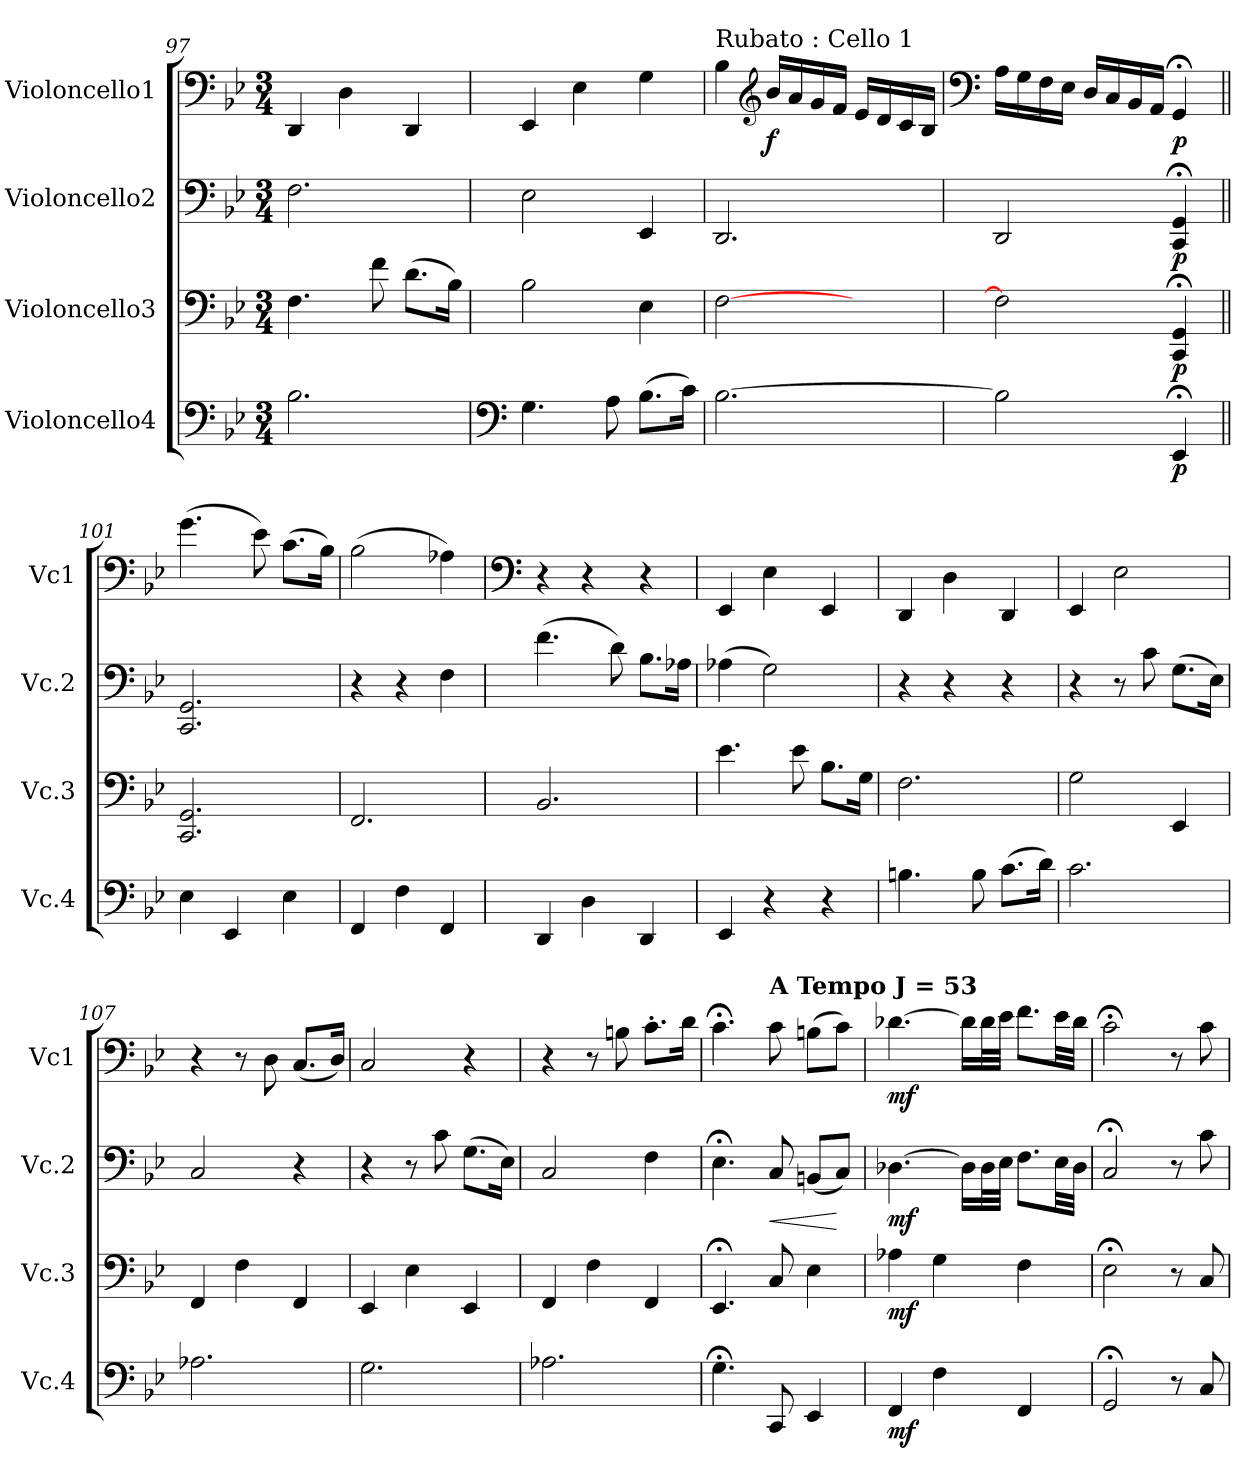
**kern	**dynam	**kern	**dynam	**kern	**dynam	**kern	**dynam
*part4	*part4	*part3	*part3	*part2	*part2	*part1	*part1
*staff4	*staff4	*staff3	*staff3	*staff2	*staff2	*staff1	*staff1
*I"Violoncello4	*	*I"Violoncello3	*	*I"Violoncello2	*	*I"Violoncello1	*
*I'Vc.4	*	*I'Vc.3	*	*I'Vc.2	*	*I'Vc1	*
*clefF4	*	*clefF4	*	*clefF4	*	*clefF4	*
*k[b-e-]	*	*k[b-e-]	*	*k[b-e-]	*	*k[b-e-]	*
*M3/4	*	*M3/4	*	*M3/4	*	*M3/4	*
=97	=97	=97	=97	=97	=97	=97	=97
2.B-\	.	4.F\	.	2.F\	.	4DD/	.
.	.	.	.	.	.	4D\	.
.	.	8f\	.	.	.	.	.
.	.	(>8.d\L	.	.	.	4DD/	.
.	.	16B-\Jk)	.	.	.	.	.
!!LO:LB:g=z
=98	=98	=98	=98	=98	=98	=98	=98
*clefF4	*	*	*	*	*	*	*
4.G\	.	2B-\	.	2E-\	.	4EE-/	.
.	.	.	.	.	.	4E-\	.
8A\	.	.	.	.	.	.	.
(>8.B-\L	.	4E-\	.	4EE-/	.	4G\	.
16c\Jk)	.	.	.	.	.	.	.
=99	=99	=99	=99	=99	=99	=99	=99
*	*	*	*	*	*	*MM40	*
!	!	!	!	!	!	!LO:TX:a:t=Rubato &colon; Cello 1	!
[2.B-\	.	[2F\	.	2.DD/	.	4B-\	.
*	*	*	*	*	*	*clefG2	*
!	!	!	!	!	!	!	!LO:DY:b
.	.	.	.	.	.	16b-/LL	f
.	.	.	.	.	.	16a/	.
.	.	.	.	.	.	16g/	.
.	.	.	.	.	.	16f/JJ	.
.	.	4ryy	.	.	.	16e-/LL	.
.	.	.	.	.	.	16d/	.
.	.	.	.	.	.	16c/	.
.	.	.	.	.	.	16B-/JJ	.
=100	=100	=100	=100	=100	=100	=100	=100
*	*	*	*	*	*	*clefF4	*
2B-\]	.	2F\]	.	2DD/	.	16A\LL	.
.	.	.	.	.	.	16G\	.
.	.	.	.	.	.	16F\	.
.	.	.	.	.	.	16E-\JJ	.
.	.	.	.	.	.	16D/LL	.
.	.	.	.	.	.	16C/	.
.	.	.	.	.	.	16BB-/	.
.	.	.	.	.	.	16AA/JJ	.
!	!LO:DY:b	!	!LO:DY:b	!	!LO:DY:b	!	!LO:DY:b
4EE-;</	p	4CC/;< 4GG/;<	p	4CC/;< 4GG/;<	p	4GG;</	p
=101||	=101||	=101||	=101||	=101||	=101||	=101||	=101||
*	*	*	*	*	*	*MM53	*
4E-\	.	2.CC/ 2.GG/	.	2.CC/ 2.GG/	.	(>4.g\	.
4EE-/	.	.	.	.	.	.	.
.	.	.	.	.	.	8e-\)	.
4E-\	.	.	.	.	.	(>8.c\L	.
.	.	.	.	.	.	16B-\Jk)	.
=102	=102	=102	=102	=102	=102	=102	=102
4FF/	.	2.FF/	.	4r	.	(>2B-\	.
4F\	.	.	.	4r	.	.	.
4FF/	.	.	.	4F\	.	4A-X\)	.
!!LO:LB:g=z
=103	=103	=103	=103	=103	=103	=103	=103
*	*	*	*	*	*	*clefF4	*
4DD/	.	2.BB-/	.	(>4.f\	.	4r	.
4D\	.	.	.	.	.	4r	.
.	.	.	.	8d\)	.	.	.
4DD/	.	.	.	8.B-\L	.	4r	.
.	.	.	.	16A-X\Jk	.	.	.
=104	=104	=104	=104	=104	=104	=104	=104
4EE-/	.	4.e-\	.	(>4A-X\	.	4EE-/	.
4r	.	.	.	2G\)	.	4E-\	.
.	.	8e-\	.	.	.	.	.
4r	.	8.B-\L	.	.	.	4EE-/	.
.	.	16G\Jk	.	.	.	.	.
=105	=105	=105	=105	=105	=105	=105	=105
4.Bn\	.	2.F\	.	4r	.	4DD/	.
.	.	.	.	4r	.	4D\	.
8B\	.	.	.	.	.	.	.
(>8.c\L	.	.	.	4r	.	4DD/	.
16d\Jk)	.	.	.	.	.	.	.
=106	=106	=106	=106	=106	=106	=106	=106
2.c\	.	2G\	.	4r	.	4EE-/	.
.	.	.	.	8r	.	2E-\	.
.	.	.	.	8c\	.	.	.
.	.	4EE-/	.	(>8.G\L	.	.	.
.	.	.	.	16E-\Jk)	.	.	.
=107	=107	=107	=107	=107	=107	=107	=107
2.A-X\	.	4FF/	.	2C/	.	4r	.
.	.	4F\	.	.	.	8r	.
.	.	.	.	.	.	8D\	.
.	.	4FF/	.	4r	.	(8.C/L	.
.	.	.	.	.	.	16D/Jk)	.
=108	=108	=108	=108	=108	=108	=108	=108
2.G\	.	4EE-/	.	4r	.	2C/	.
.	.	4E-\	.	8r	.	.	.
.	.	.	.	8c\	.	.	.
.	.	4EE-/	.	(>8.G\L	.	4r	.
.	.	.	.	16E-\Jk)	.	.	.
!!LO:PB:g=z
=109	=109	=109	=109	=109	=109	=109	=109
2.A-X\	.	4FF/	.	2C/	.	4r	.
.	.	4F\	.	.	.	8r	.
.	.	.	.	.	.	8Bn\	.
.	.	4FF/	.	4F\	.	8.c'\L	.
.	.	.	.	.	.	16d\Jk	.
=110	=110	=110	=110	=110	=110	=110	=110
4.G;<\	.	4.EE-;</	.	4.E-;<\	.	4.c;<\	.
!	!	!	!	!	!	!LO:TX:a:B:t=A Tempo J = 53	!
!	!	!	!	!	!LO:HP:b	!	!
8CC/	.	8C/	.	8C/	<	8c\	.
4EE-/	.	4E-\	.	(8BBn/L	.	(>8Bn\L	.
.	.	.	.	8C/J)	[	8c\J)	.
=111	=111	=111	=111	=111	=111	=111	=111
!	!LO:DY:b	!	!LO:DY:b	!	!LO:DY:b	!	!LO:DY:b
4FF/	mf	4A-X\	mf	[4.D-X\	mf	[4.d-X\	mf
4F\	.	4G\	.	.	.	.	.
.	.	.	.	16D-\LL]	.	16d-\LL]	.
.	.	.	.	32D-\L	.	32d-\L	.
.	.	.	.	32E-\JJJ	.	32e-\JJJ	.
4FF/	.	4F\	.	8.F\L	.	8.f\L	.
.	.	.	.	32E-\LL	.	32e-\LL	.
.	.	.	.	32D-\JJJ	.	32d-\JJJ	.
=112	=112	=112	=112	=112	=112	=112	=112
2GG;</	.	2E-;<\	.	2C;</	.	2c;<\	.
8r	.	8r	.	8r	.	8r	.
8C/	.	8C/	.	8c\	.	8c\	.
=	=	=	=	=	=	=	=
*-	*-	*-	*-	*-	*-	*-	*-
